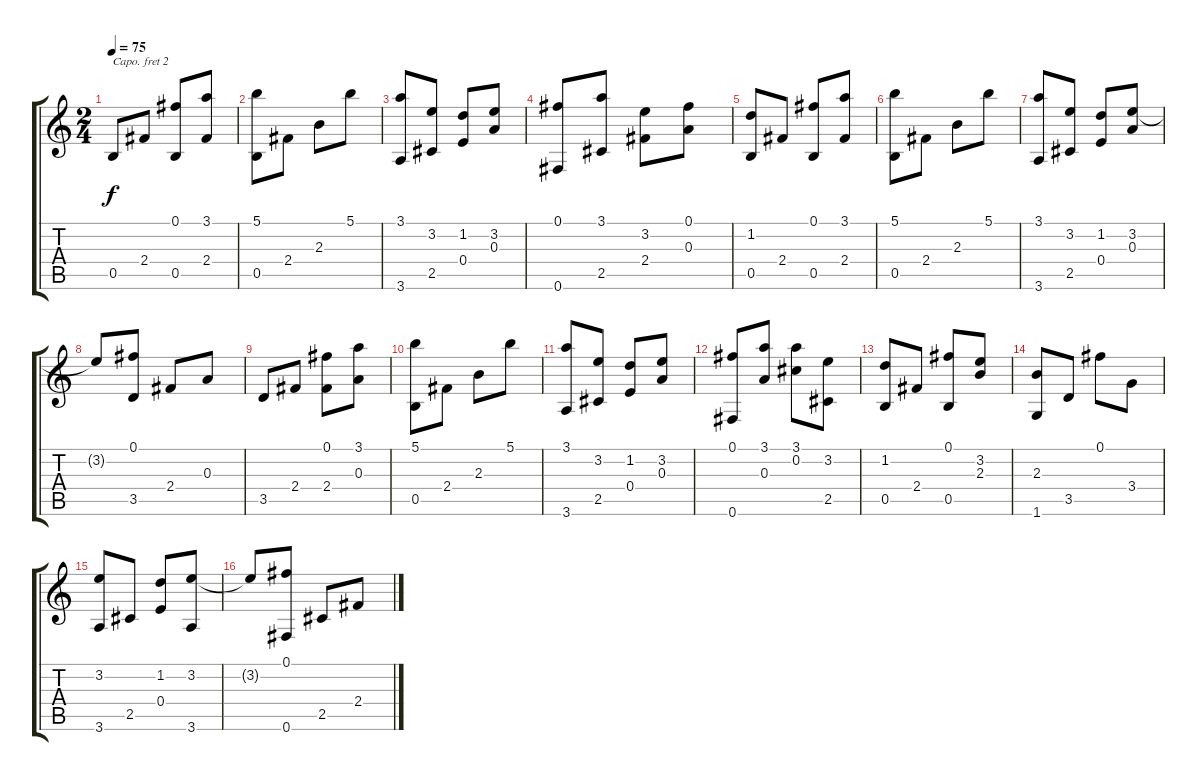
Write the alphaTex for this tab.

\track "" {instrument acousticguitarsteel}
\staff {score tabs}
\capo 2
\tuning (E4 B3 G3 D3 A2 E2) {hide}
\ts (2 4)
\tempo 75
\clef g2
\ks c
0.5.8{dy f} 2.4.8 (0.1 0.5).8 (3.1 2.4).8 |
(5.1 0.5).8 2.4.8 2.3.8 5.1.8 |
(3.1 3.6).8 (3.2 2.5).8 (1.2 0.4).8 (3.2 0.3).8 |
(0.1 0.6).8 (3.1 2.5).8 (3.2 2.4).8 (0.1 0.3).8 |
(1.2 0.5).8 2.4.8 (0.1 0.5).8 (3.1 2.4).8 |
(5.1 0.5).8 2.4.8 2.3.8 5.1.8 |
(3.1 3.6).8 (3.2 2.5).8 (1.2 0.4).8 (3.2 0.3).8 |
3.2{t}.8 (0.1 3.5).8 2.4.8 0.3.8 |
3.5.8 2.4.8 (0.1 2.4).8 (3.1 0.3).8 |
(5.1 0.5).8 2.4.8 2.3.8 5.1.8 |
(3.1 3.6).8 (3.2 2.5).8 (1.2 0.4).8 (3.2 0.3).8 |
(0.1 0.6).8 (3.1 0.3).8 (3.1 0.2).8 (3.2 2.5).8 |
(1.2 0.5).8 2.4.8 (0.1 0.5).8 (3.2 2.3).8 |
(2.3 1.6).8 3.5.8 0.1.8 3.4.8 |
(3.2 3.6).8 2.5.8 (1.2 0.4).8 (3.2 3.6).8 |
3.2{t}.8 (0.1 0.6).8 2.5.8 2.4.8
